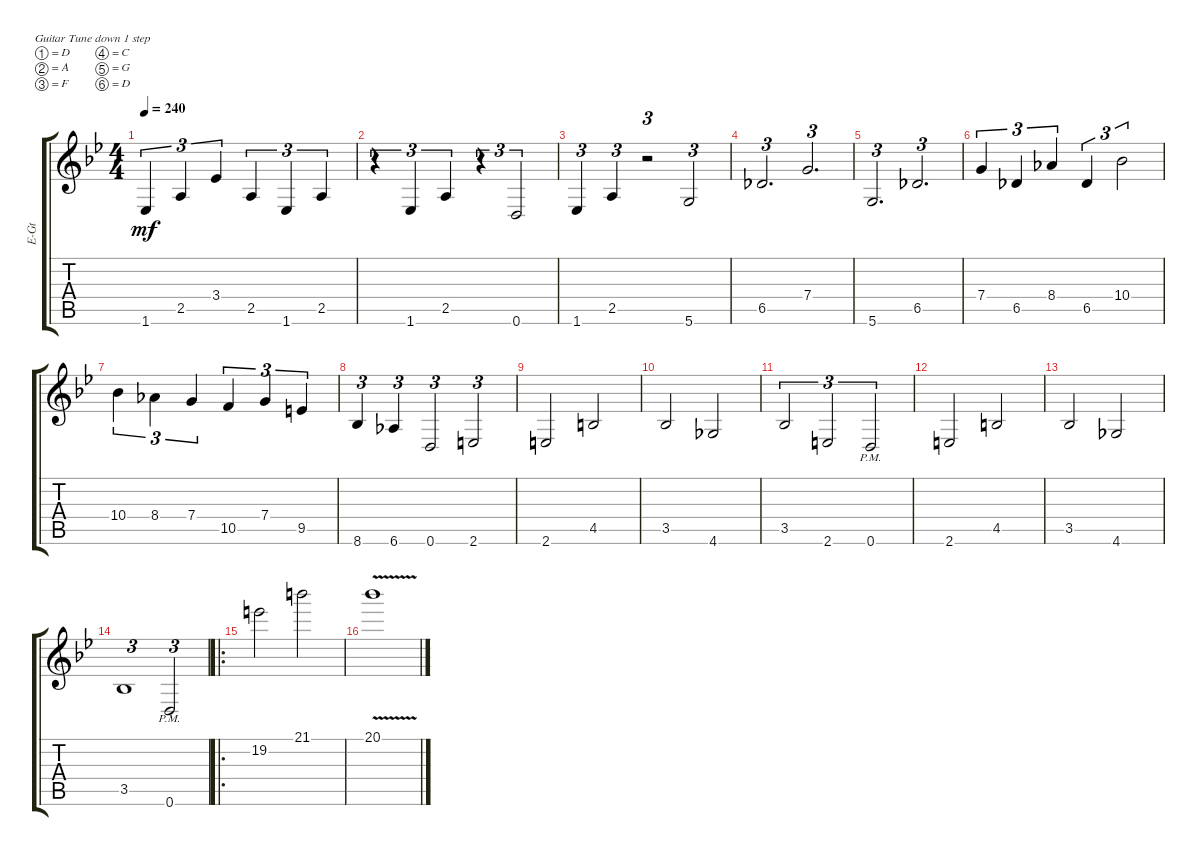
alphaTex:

\defaultSystemsLayout 4
\bracketExtendMode groupsimilarinstruments
\otherSystemsTrackNameOrientation horizontal
\track ("Electric Guitar" "E-Gt") {instrument overdrivenguitar}
\staff {score tabs}
\tuning (D4 A3 F3 C3 G2 D2)
\ts (4 4)
\tempo 240
\clef g2
\ks bb
1.6{acc forcenatural}.4{tu (3 2) dy mf beam Up} 2.5{acc forcenatural}.4{tu (3 2) beam Up} 3.4{acc forcenatural}.4{tu (3 2) beam Up} 2.5{acc forcenatural}.4{tu (3 2) beam Up} 1.6{acc forcenatural}.4{tu (3 2) beam Up} 2.5{acc forcenatural}.4{tu (3 2) beam Up} |
r.4{tu (3 2) beam Down} 1.6{acc forcenatural}.4{tu (3 2) beam Up} 2.5{acc forcenatural}.4{tu (3 2) beam Up} r.4{tu (3 2) beam Up} 0.6{acc forcenatural}.2{tu (3 2) beam Up} |
1.6{acc forcenatural}.4{tu (3 2) beam Up} 2.5{acc forcenatural}.4{tu (3 2) beam Up} r.2{tu (3 2) beam Up} 5.6{acc forcenatural}.2{tu (3 2) beam Up} |
6.5{acc b}.2{d tu (3 2) beam Up} 7.4{acc forcenatural}.2{d tu (3 2) beam Up} |
5.6{acc forcenatural}.2{d tu (3 2) beam Up} 6.5{acc b}.2{d tu (3 2) beam Up} |
7.4{acc forcenatural}.4{tu (3 2) beam Up} 6.5{acc b}.4{tu (3 2) beam Up} 8.4{acc b}.4{tu (3 2) beam Up} 6.5{acc b}.4{tu (3 2) beam Up} 10.4{acc forcenatural}.2{tu (3 2) beam Down} |
10.4{acc forcenatural}.4{tu (3 2) beam Down} 8.4{acc b}.4{tu (3 2) beam Down} 7.4{acc forcenatural}.4{tu (3 2) beam Up} 10.5{acc forcenatural}.4{tu (3 2) beam Up} 7.4{acc forcenatural}.4{tu (3 2) beam Up} 9.5{acc #}.4{tu (3 2) beam Up} |
8.6{acc forcenatural}.4{tu (3 2) beam Up} 6.6{acc b}.4{tu (3 2) beam Up} 0.6{acc forcenatural}.2{tu (3 2) beam Up} 2.6{acc #}.2{tu (3 2) beam Up} |
2.6{acc #}.2{beam Up} 4.5{acc #}.2{beam Up} |
3.5{acc forcenatural}.2{beam Up} 4.6{acc b}.2{beam Up} |
3.5{acc forcenatural}.2{tu (3 2) beam Up} 2.6{acc #}.2{tu (3 2) beam Up} 0.6{pm acc forcenatural}.2{tu (3 2) beam Up} |
2.6{acc #}.2{beam Up} 4.5{acc #}.2{beam Up} |
3.5{acc forcenatural}.2{beam Up} 4.6{acc b}.2{beam Up} |
3.5{acc forcenatural}.1{tu (3 2) beam Up} 0.6{pm acc forcenatural}.2{tu (3 2) beam Up} |
\ro
19.2{acc #}.2{beam Down} 21.1{acc #}.2{beam Down} |
20.1{v acc forcenatural}.1{beam Down}
